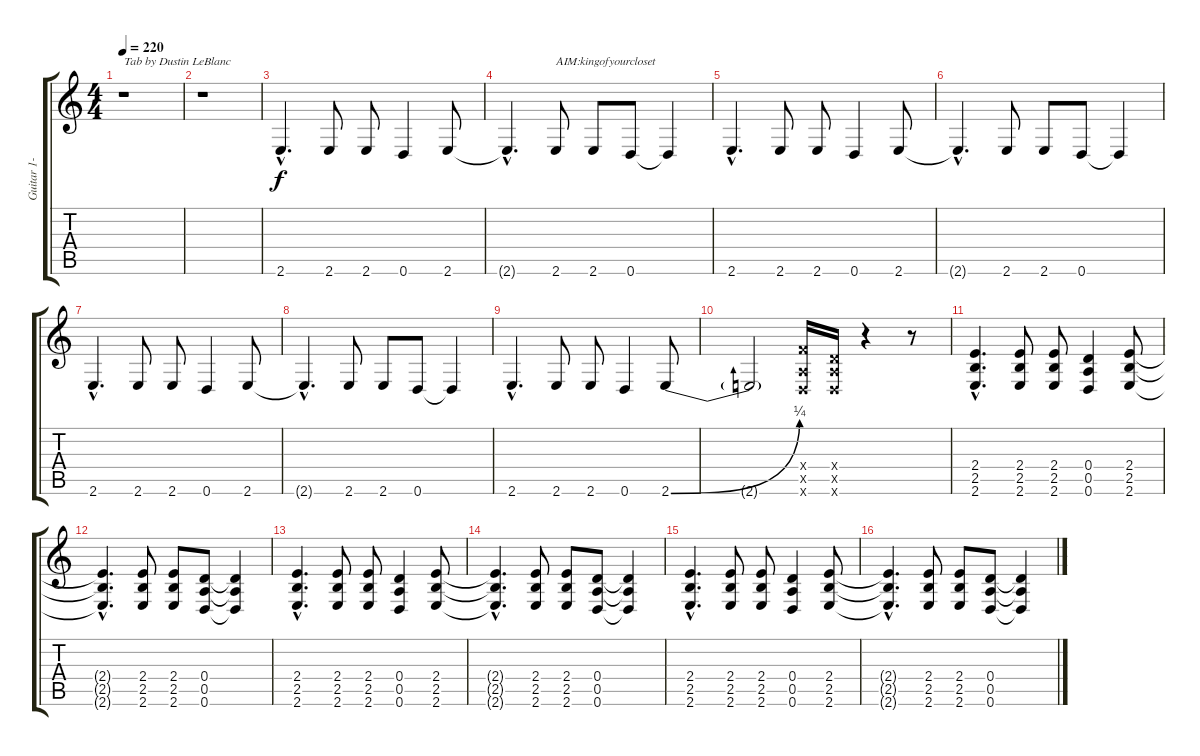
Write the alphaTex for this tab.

\track ("Guitar 1- Quinn Allman-Dropped D" "Guitar 1- ") {instrument distortionguitar}
\staff {score tabs}
\tuning (E4 B3 G3 D3 A2 D2) {hide}
\ts (4 4)
\tempo 220
\clef g2
\ks c
r.1{txt "Tab by Dustin LeBlanc" dy f instrument distortionguitar} |
r.1 |
2.6{hac}.4{d instrument electricguitarmuted} 2.6.8 2.6.8 0.6.4 2.6.8 |
2.6{hac t}.4{d} 2.6.8{txt "AIM:kingofyourcloset"} 2.6.8 0.6.8 0.6{t}.4 |
2.6{hac}.4{d instrument electricguitarmuted} 2.6.8 2.6.8 0.6.4 2.6.8 |
2.6{hac t}.4{d} 2.6.8{txt ""} 2.6.8 0.6.8 0.6{t}.4 |
2.6{hac}.4{d instrument electricguitarmuted} 2.6.8 2.6.8 0.6.4 2.6.8 |
2.6{hac t}.4{d} 2.6.8 2.6.8 0.6.8 0.6{t}.4 |
2.6{hac}.4{d instrument distortionguitar} 2.6.8 2.6.8 0.6.4 2.6{be (bend 0 0 60 1)}.8 |
2.6{t}.2 (3.4{x} 0.5{x} 0.6{x}).16 (0.4{x} 0.5{x} 0.6{x}).16 r.4 r.8 |
(2.4{hac} 2.5{hac} 2.6{hac}).4{d} (2.4 2.5 2.6).8 (2.4 2.5 2.6).8 (0.4 0.5 0.6).4 (2.4 2.5 2.6).8 |
(2.4{hac t} 2.5{hac t} 2.6{hac t}).4{d} (2.4 2.5 2.6).8 (2.4 2.5 2.6).8 (0.4 0.5 0.6).8 (0.4{t} 0.5{t} 0.6{t}).4 |
(2.4{hac} 2.5{hac} 2.6{hac}).4{d} (2.4 2.5 2.6).8 (2.4 2.5 2.6).8 (0.4 0.5 0.6).4 (2.4 2.5 2.6).8 |
(2.4{hac t} 2.5{hac t} 2.6{hac t}).4{d} (2.4 2.5 2.6).8 (2.4 2.5 2.6).8 (0.4 0.5 0.6).8 (0.4{t} 0.5{t} 0.6{t}).4 |
(2.4{hac} 2.5{hac} 2.6{hac}).4{d} (2.4 2.5 2.6).8 (2.4 2.5 2.6).8 (0.4 0.5 0.6).4 (2.4 2.5 2.6).8 |
(2.4{hac t} 2.5{hac t} 2.6{hac t}).4{d} (2.4 2.5 2.6).8 (2.4 2.5 2.6).8 (0.4 0.5 0.6).8 (0.4{t} 0.5{t} 0.6{t}).4
